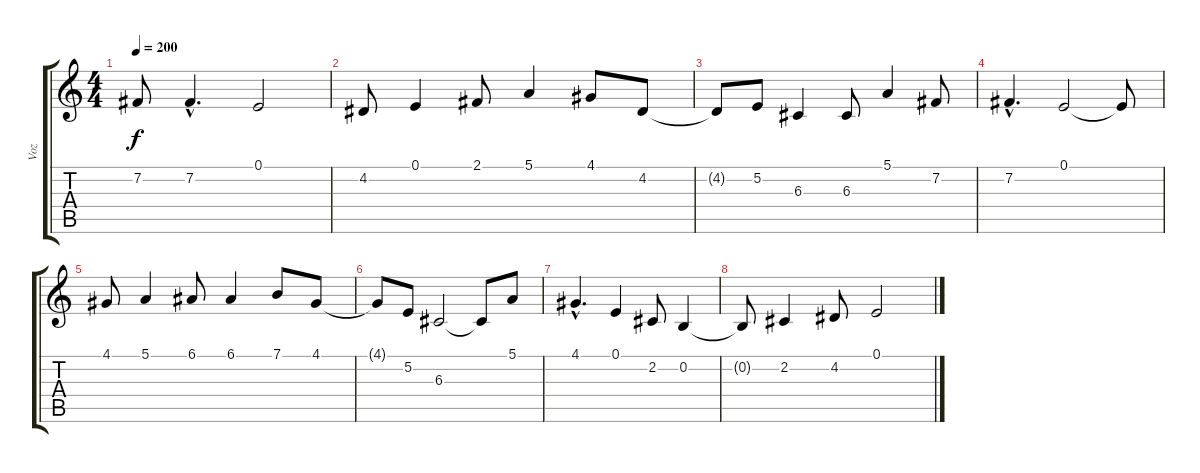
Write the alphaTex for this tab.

\track ("Voz" "Voz") {instrument choiraahs}
\staff {score tabs}
\tuning (E4 B3 G3 D3 A2 E2) {hide}
\ts (4 4)
\tempo 200
\clef g2
\ks c
7.2.8{dy f} 7.2{hac}.4{d} 0.1.2 |
4.2.8 0.1.4 2.1.8 5.1.4 4.1.8 4.2.8 |
4.2{t}.8 5.2.8 6.3.4 6.3.8 5.1.4 7.2.8 |
7.2{hac}.4{d} 0.1.2 0.1{t}.8 |
4.1.8 5.1.4 6.1.8 6.1.4 7.1.8 4.1.8 |
4.1{t}.8 5.2.8 6.3.2 6.3{t}.8 5.1.8 |
4.1{hac}.4{d} 0.1.4 2.2.8 0.2.4 |
0.2{t}.8 2.2.4 4.2.8 0.1.2
